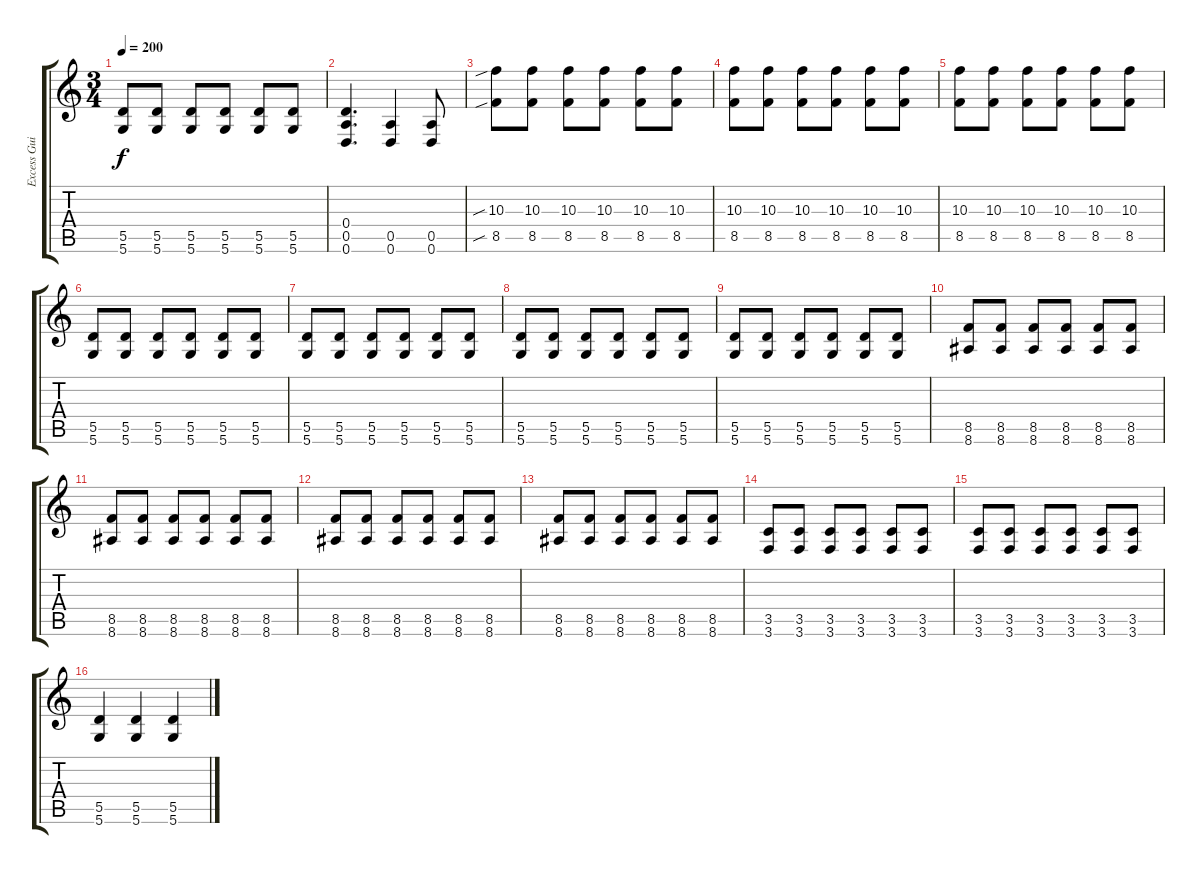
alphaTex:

\track ("Excess Guitar" "Excess Gui") {instrument electricguitarclean}
\staff {score tabs}
\tuning (E4 B3 G3 D3 A2 D2) {hide}
\ts (3 4)
\tempo 200
\clef g2
\ks c
(5.5 5.6).8{dy f} (5.5 5.6).8 (5.5 5.6).8 (5.5 5.6).8 (5.5 5.6).8 (5.5 5.6).8 |
(0.4 0.5 0.6).4{d} (0.5 0.6).4 (0.5 0.6).8 |
(10.3{sib} 8.5{sib}).8 (10.3 8.5).8 (10.3 8.5).8 (10.3 8.5).8 (10.3 8.5).8 (10.3 8.5).8 |
(10.3 8.5).8 (10.3 8.5).8 (10.3 8.5).8 (10.3 8.5).8 (10.3 8.5).8 (10.3 8.5).8 |
(10.3 8.5).8 (10.3 8.5).8 (10.3 8.5).8 (10.3 8.5).8 (10.3 8.5).8 (10.3 8.5).8 |
(5.5 5.6).8 (5.5 5.6).8 (5.5 5.6).8 (5.5 5.6).8 (5.5 5.6).8 (5.5 5.6).8 |
(5.5 5.6).8 (5.5 5.6).8 (5.5 5.6).8 (5.5 5.6).8 (5.5 5.6).8 (5.5 5.6).8 |
(5.5 5.6).8 (5.5 5.6).8 (5.5 5.6).8 (5.5 5.6).8 (5.5 5.6).8 (5.5 5.6).8 |
(5.5 5.6).8 (5.5 5.6).8 (5.5 5.6).8 (5.5 5.6).8 (5.5 5.6).8 (5.5 5.6).8 |
(8.5 8.6).8 (8.5 8.6).8 (8.5 8.6).8 (8.5 8.6).8 (8.5 8.6).8 (8.5 8.6).8 |
(8.5 8.6).8 (8.5 8.6).8 (8.5 8.6).8 (8.5 8.6).8 (8.5 8.6).8 (8.5 8.6).8 |
(8.5 8.6).8 (8.5 8.6).8 (8.5 8.6).8 (8.5 8.6).8 (8.5 8.6).8 (8.5 8.6).8 |
(8.5 8.6).8 (8.5 8.6).8 (8.5 8.6).8 (8.5 8.6).8 (8.5 8.6).8 (8.5 8.6).8 |
(3.5 3.6).8 (3.5 3.6).8 (3.5 3.6).8 (3.5 3.6).8 (3.5 3.6).8 (3.5 3.6).8 |
(3.5 3.6).8 (3.5 3.6).8 (3.5 3.6).8 (3.5 3.6).8 (3.5 3.6).8 (3.5 3.6).8 |
(5.5 5.6).4 (5.5 5.6).4 (5.5 5.6).4
